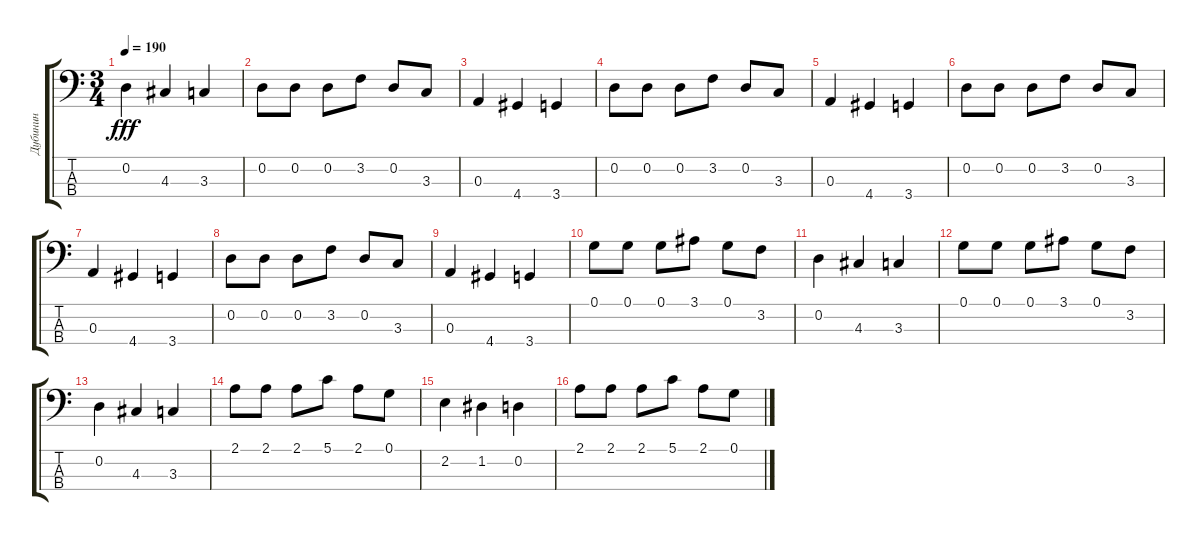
\track ("Дубинин" "Дубинин") {instrument electricbassfinger}
\staff {score tabs}
\tuning (G2 D2 A1 E1) {hide}
\ts (3 4)
\tempo 190
\clef f4
\ks c
0.2.4{dy fff} 4.3.4 3.3.4 |
0.2.8 0.2.8 0.2.8 3.2.8 0.2.8 3.3.8 |
0.3.4 4.4.4 3.4.4 |
0.2.8 0.2.8 0.2.8 3.2.8 0.2.8 3.3.8 |
0.3.4 4.4.4 3.4.4 |
0.2.8 0.2.8 0.2.8 3.2.8 0.2.8 3.3.8 |
0.3.4 4.4.4 3.4.4 |
0.2.8 0.2.8 0.2.8 3.2.8 0.2.8 3.3.8 |
0.3.4 4.4.4 3.4.4 |
0.1.8 0.1.8 0.1.8 3.1.8 0.1.8 3.2.8 |
0.2.4 4.3.4 3.3.4 |
0.1.8 0.1.8 0.1.8 3.1.8 0.1.8 3.2.8 |
0.2.4 4.3.4 3.3.4 |
2.1.8 2.1.8 2.1.8 5.1.8 2.1.8 0.1.8 |
2.2.4 1.2.4 0.2.4 |
2.1.8 2.1.8 2.1.8 5.1.8 2.1.8 0.1.8
